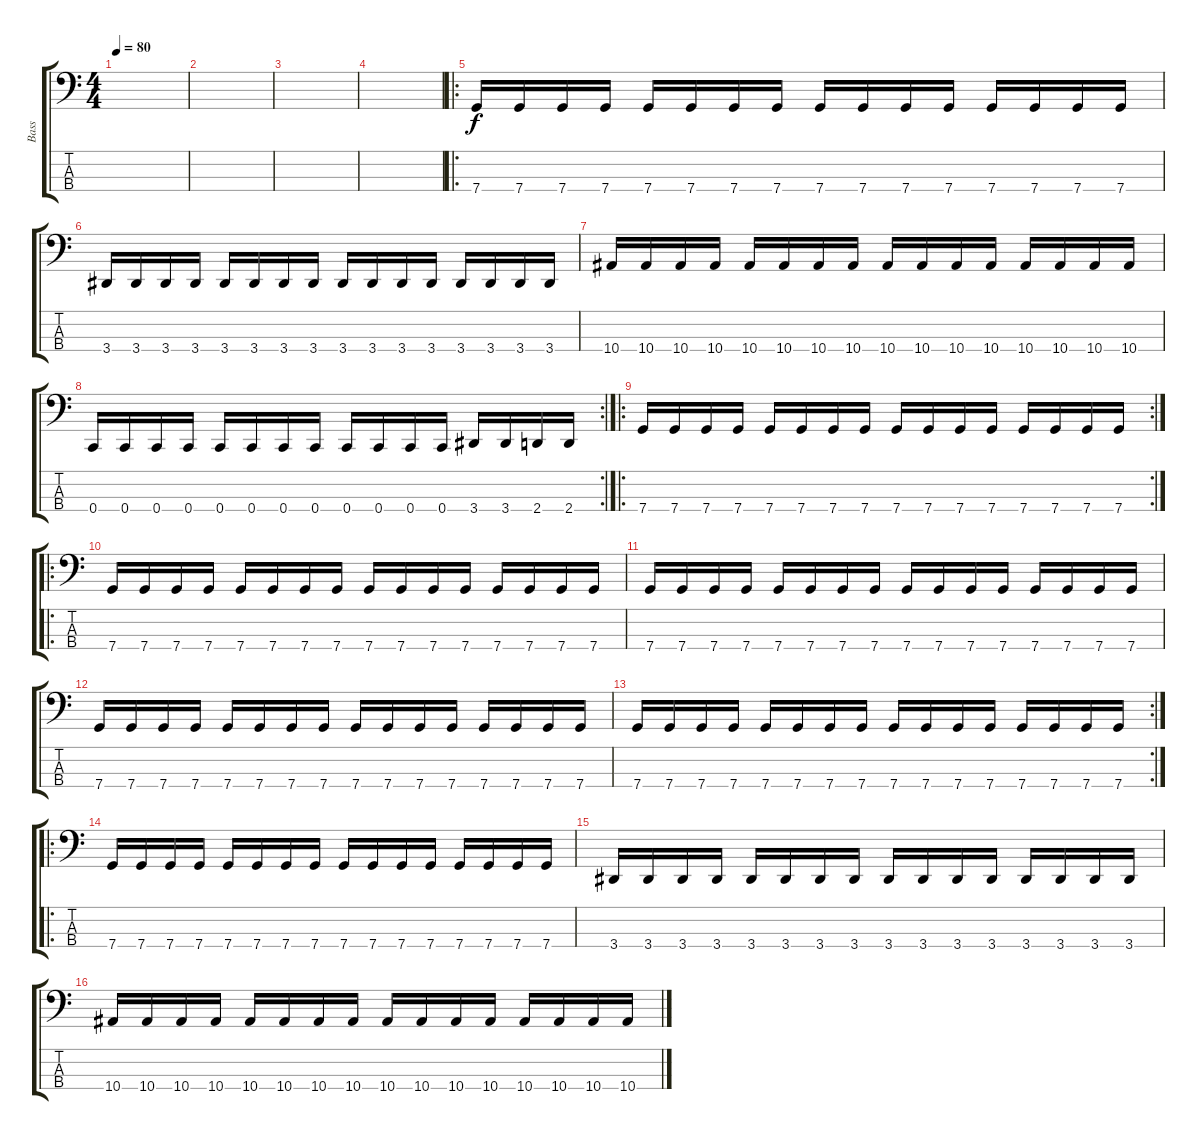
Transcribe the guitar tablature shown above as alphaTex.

\track ("Bass" "Bass") {instrument electricbassfinger}
\staff {score tabs}
\tuning (F2 C2 G1 C1) {hide}
\ts (4 4)
\section ("" "")
\tempo 80
\clef f4
\ks c
|
|
|
|
\ro
7.4.16 7.4.16 7.4.16 7.4.16 7.4.16 7.4.16 7.4.16 7.4.16 7.4.16 7.4.16 7.4.16 7.4.16 7.4.16 7.4.16 7.4.16 7.4.16 |
3.4.16 3.4.16 3.4.16 3.4.16 3.4.16 3.4.16 3.4.16 3.4.16 3.4.16 3.4.16 3.4.16 3.4.16 3.4.16 3.4.16 3.4.16 3.4.16 |
10.4.16 10.4.16 10.4.16 10.4.16 10.4.16 10.4.16 10.4.16 10.4.16 10.4.16 10.4.16 10.4.16 10.4.16 10.4.16 10.4.16 10.4.16 10.4.16 |
\rc 2
0.4.16 0.4.16 0.4.16 0.4.16 0.4.16 0.4.16 0.4.16 0.4.16 0.4.16 0.4.16 0.4.16 0.4.16 3.4.16 3.4.16 2.4.16 2.4.16 |
\ro
\rc 2
7.4.16{volume 10} 7.4.16{volume 8} 7.4.16 7.4.16 7.4.16 7.4.16{volume 12} 7.4.16{volume 11} 7.4.16{volume 10} 7.4.16{volume 8} 7.4.16{volume 6} 7.4.16{volume 9} 7.4.16{volume 10} 7.4.16{volume 11} 7.4.16{volume 12} 7.4.16 7.4.16 |
\ro
7.4.16{volume 16} 7.4.16{volume 12} 7.4.16 7.4.16 7.4.16 7.4.16{volume 16} 7.4.16{volume 15} 7.4.16{volume 14} 7.4.16{volume 12} 7.4.16{volume 10} 7.4.16{volume 13} 7.4.16{volume 14} 7.4.16{volume 15} 7.4.16{volume 16} 7.4.16 7.4.16 |
7.4.16{volume 16} 7.4.16{volume 12} 7.4.16 7.4.16 7.4.16 7.4.16{volume 16} 7.4.16{volume 15} 7.4.16{volume 14} 7.4.16{volume 12} 7.4.16{volume 10} 7.4.16{volume 13} 7.4.16{volume 14} 7.4.16{volume 15} 7.4.16{volume 16} 7.4.16 7.4.16 |
7.4.16{volume 16} 7.4.16{volume 12} 7.4.16 7.4.16 7.4.16 7.4.16{volume 16} 7.4.16{volume 15} 7.4.16{volume 14} 7.4.16{volume 12} 7.4.16{volume 10} 7.4.16{volume 13} 7.4.16{volume 14} 7.4.16{volume 15} 7.4.16{volume 16} 7.4.16 7.4.16 |
\rc 2
7.4.16{volume 16} 7.4.16{volume 12} 7.4.16 7.4.16 7.4.16 7.4.16{volume 16} 7.4.16{volume 15} 7.4.16{volume 14} 7.4.16{volume 12} 7.4.16{volume 10} 7.4.16{volume 13} 7.4.16{volume 14} 7.4.16{volume 15} 7.4.16{volume 16} 7.4.16 7.4.16 |
\ro
7.4.16 7.4.16 7.4.16 7.4.16 7.4.16 7.4.16 7.4.16 7.4.16 7.4.16 7.4.16 7.4.16 7.4.16 7.4.16 7.4.16 7.4.16 7.4.16 |
3.4.16 3.4.16 3.4.16 3.4.16 3.4.16 3.4.16 3.4.16 3.4.16 3.4.16 3.4.16 3.4.16 3.4.16 3.4.16 3.4.16 3.4.16 3.4.16 |
10.4.16 10.4.16 10.4.16 10.4.16 10.4.16 10.4.16 10.4.16 10.4.16 10.4.16 10.4.16 10.4.16 10.4.16 10.4.16 10.4.16 10.4.16 10.4.16
